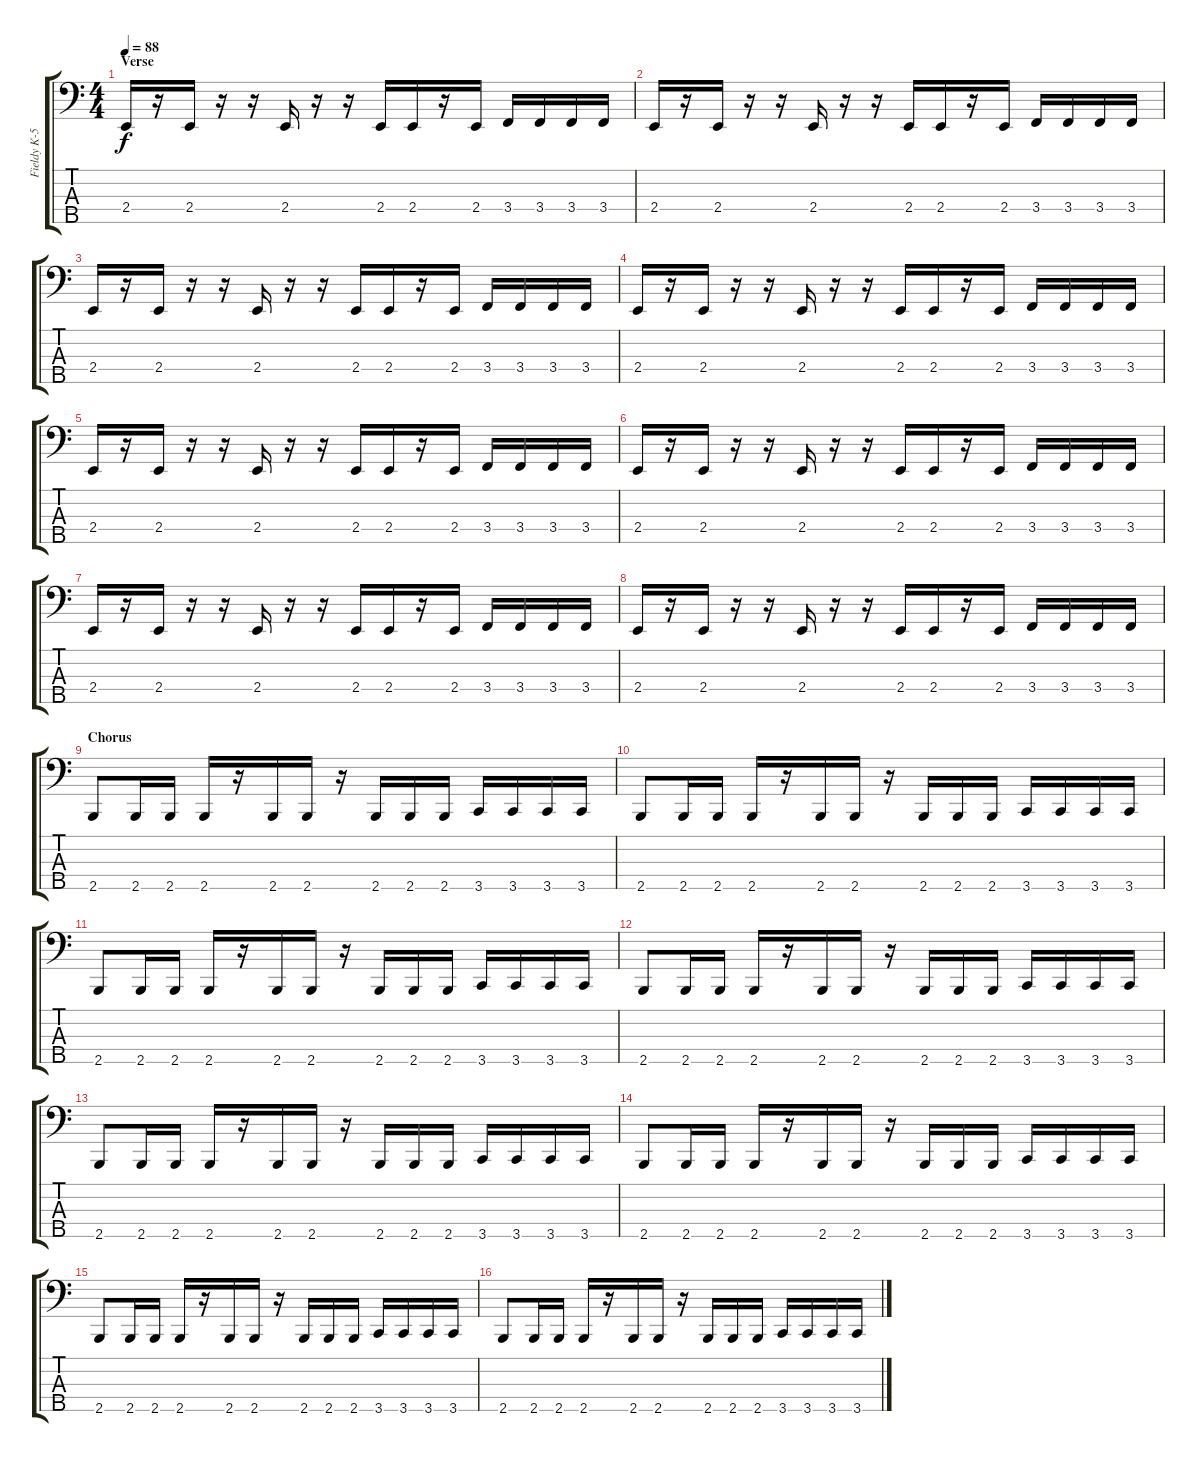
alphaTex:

\track ("Fieldy K-5" "Fieldy K-5") {instrument slapbass1}
\staff {score tabs}
\tuning (F2 C2 G1 D1 A0) {hide}
\ts (4 4)
\section ("" "Verse")
\tempo 88
\clef f4
\ks c
2.4.16{dy f} r.16 2.4.16 r.16 r.16 2.4.16 r.16 r.16 2.4.16 2.4.16 r.16 2.4.16 3.4.16 3.4.16 3.4.16 3.4.16 |
2.4.16 r.16 2.4.16 r.16 r.16 2.4.16 r.16 r.16 2.4.16 2.4.16 r.16 2.4.16 3.4.16 3.4.16 3.4.16 3.4.16 |
2.4.16 r.16 2.4.16 r.16 r.16 2.4.16 r.16 r.16 2.4.16 2.4.16 r.16 2.4.16 3.4.16 3.4.16 3.4.16 3.4.16 |
2.4.16 r.16 2.4.16 r.16 r.16 2.4.16 r.16 r.16 2.4.16 2.4.16 r.16 2.4.16 3.4.16 3.4.16 3.4.16 3.4.16 |
2.4.16 r.16 2.4.16 r.16 r.16 2.4.16 r.16 r.16 2.4.16 2.4.16 r.16 2.4.16 3.4.16 3.4.16 3.4.16 3.4.16 |
2.4.16 r.16 2.4.16 r.16 r.16 2.4.16 r.16 r.16 2.4.16 2.4.16 r.16 2.4.16 3.4.16 3.4.16 3.4.16 3.4.16 |
2.4.16 r.16 2.4.16 r.16 r.16 2.4.16 r.16 r.16 2.4.16 2.4.16 r.16 2.4.16 3.4.16 3.4.16 3.4.16 3.4.16 |
2.4.16 r.16 2.4.16 r.16 r.16 2.4.16 r.16 r.16 2.4.16 2.4.16 r.16 2.4.16 3.4.16 3.4.16 3.4.16 3.4.16 |
\section ("" "Chorus")
2.5.8 2.5.16 2.5.16 2.5.16 r.16 2.5.16 2.5.16 r.16 2.5.16 2.5.16 2.5.16 3.5.16 3.5.16 3.5.16 3.5.16 |
2.5.8 2.5.16 2.5.16 2.5.16 r.16 2.5.16 2.5.16 r.16 2.5.16 2.5.16 2.5.16 3.5.16 3.5.16 3.5.16 3.5.16 |
2.5.8 2.5.16 2.5.16 2.5.16 r.16 2.5.16 2.5.16 r.16 2.5.16 2.5.16 2.5.16 3.5.16 3.5.16 3.5.16 3.5.16 |
2.5.8 2.5.16 2.5.16 2.5.16 r.16 2.5.16 2.5.16 r.16 2.5.16 2.5.16 2.5.16 3.5.16 3.5.16 3.5.16 3.5.16 |
2.5.8 2.5.16 2.5.16 2.5.16 r.16 2.5.16 2.5.16 r.16 2.5.16 2.5.16 2.5.16 3.5.16 3.5.16 3.5.16 3.5.16 |
2.5.8 2.5.16 2.5.16 2.5.16 r.16 2.5.16 2.5.16 r.16 2.5.16 2.5.16 2.5.16 3.5.16 3.5.16 3.5.16 3.5.16 |
2.5.8 2.5.16 2.5.16 2.5.16 r.16 2.5.16 2.5.16 r.16 2.5.16 2.5.16 2.5.16 3.5.16 3.5.16 3.5.16 3.5.16 |
2.5.8 2.5.16 2.5.16 2.5.16 r.16 2.5.16 2.5.16 r.16 2.5.16 2.5.16 2.5.16 3.5.16 3.5.16 3.5.16 3.5.16
